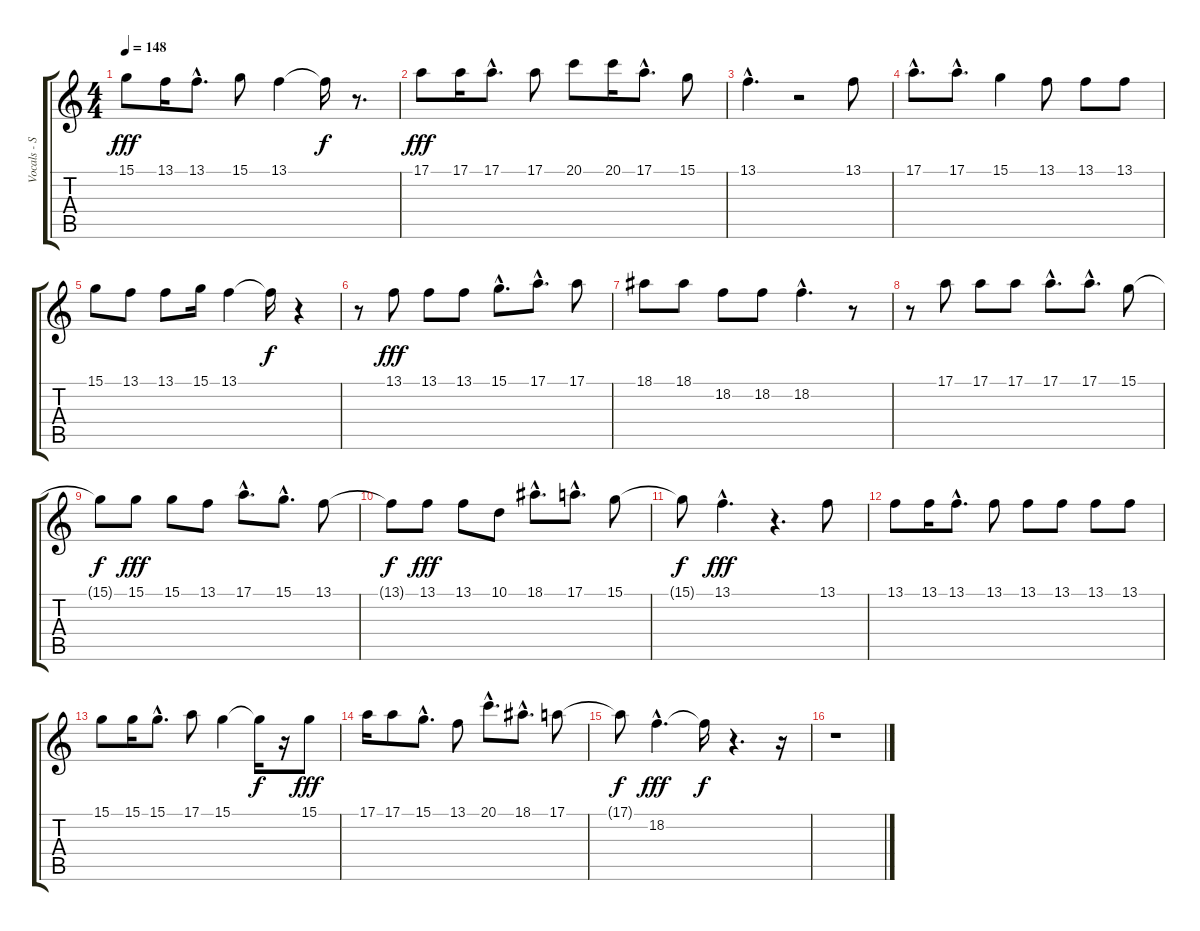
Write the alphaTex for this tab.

\track ("Vocals - Scott" "Vocals - S") {instrument lead6voice}
\staff {score tabs}
\tuning (E4 B3 G3 D3 A2 E2) {hide}
\ts (4 4)
\tempo 148
\clef g2
\ks c
15.1.8{dy fff} 13.1.16 13.1{hac}.8{d} 15.1.8 13.1.4 13.1{t}.16{dy f} r.8{d} |
17.1.8{dy fff} 17.1.16 17.1{hac}.8{d} 17.1.8 20.1.8 20.1.16 17.1{hac}.8{d} 15.1.8 |
13.1{hac}.4{d} r.2 13.1.8 |
17.1{hac}.8{d} 17.1{hac}.8{d} 15.1.4 13.1.8 13.1.8 13.1.8 |
15.1.8 13.1.8 13.1.8 15.1.16 13.1.4 13.1{t}.16{dy f} r.4 |
r.8 13.1.8{dy fff} 13.1.8 13.1.8 15.1{hac}.8{d} 17.1{hac}.8{d} 17.1.8 |
18.1.8 18.1.8 18.2.8 18.2.8 18.2{hac}.4{d} r.8 |
r.8 17.1.8 17.1.8 17.1.8 17.1{hac}.8{d} 17.1{hac}.8{d} 15.1.8 |
15.1{t}.8{dy f} 15.1.8{dy fff} 15.1.8 13.1.8 17.1{hac}.8{d} 15.1{hac}.8{d} 13.1.8 |
13.1{t}.8{dy f} 13.1.8{dy fff} 13.1.8 10.1.8 18.1{hac}.8{d} 17.1{hac}.8{d} 15.1.8 |
15.1{t}.8{dy f} 13.1{hac}.4{d dy fff} r.4{d} 13.1.8 |
13.1.8 13.1.16 13.1{hac}.8{d} 13.1.8 13.1.8 13.1.8 13.1.8 13.1.8 |
15.1.8 15.1.16 15.1{hac}.8{d} 17.1.8 15.1.4 15.1{t}.16{dy f} r.16 15.1.8{dy fff} |
17.1.16 17.1.8 15.1{hac}.8{d} 13.1.8 20.1{hac}.8{d} 18.1{hac}.8{d} 17.1.8 |
17.1{t}.8{dy f} 18.2{hac}.4{d dy fff} 18.2{t}.16{dy f} r.4{d} r.16 |
r.1
